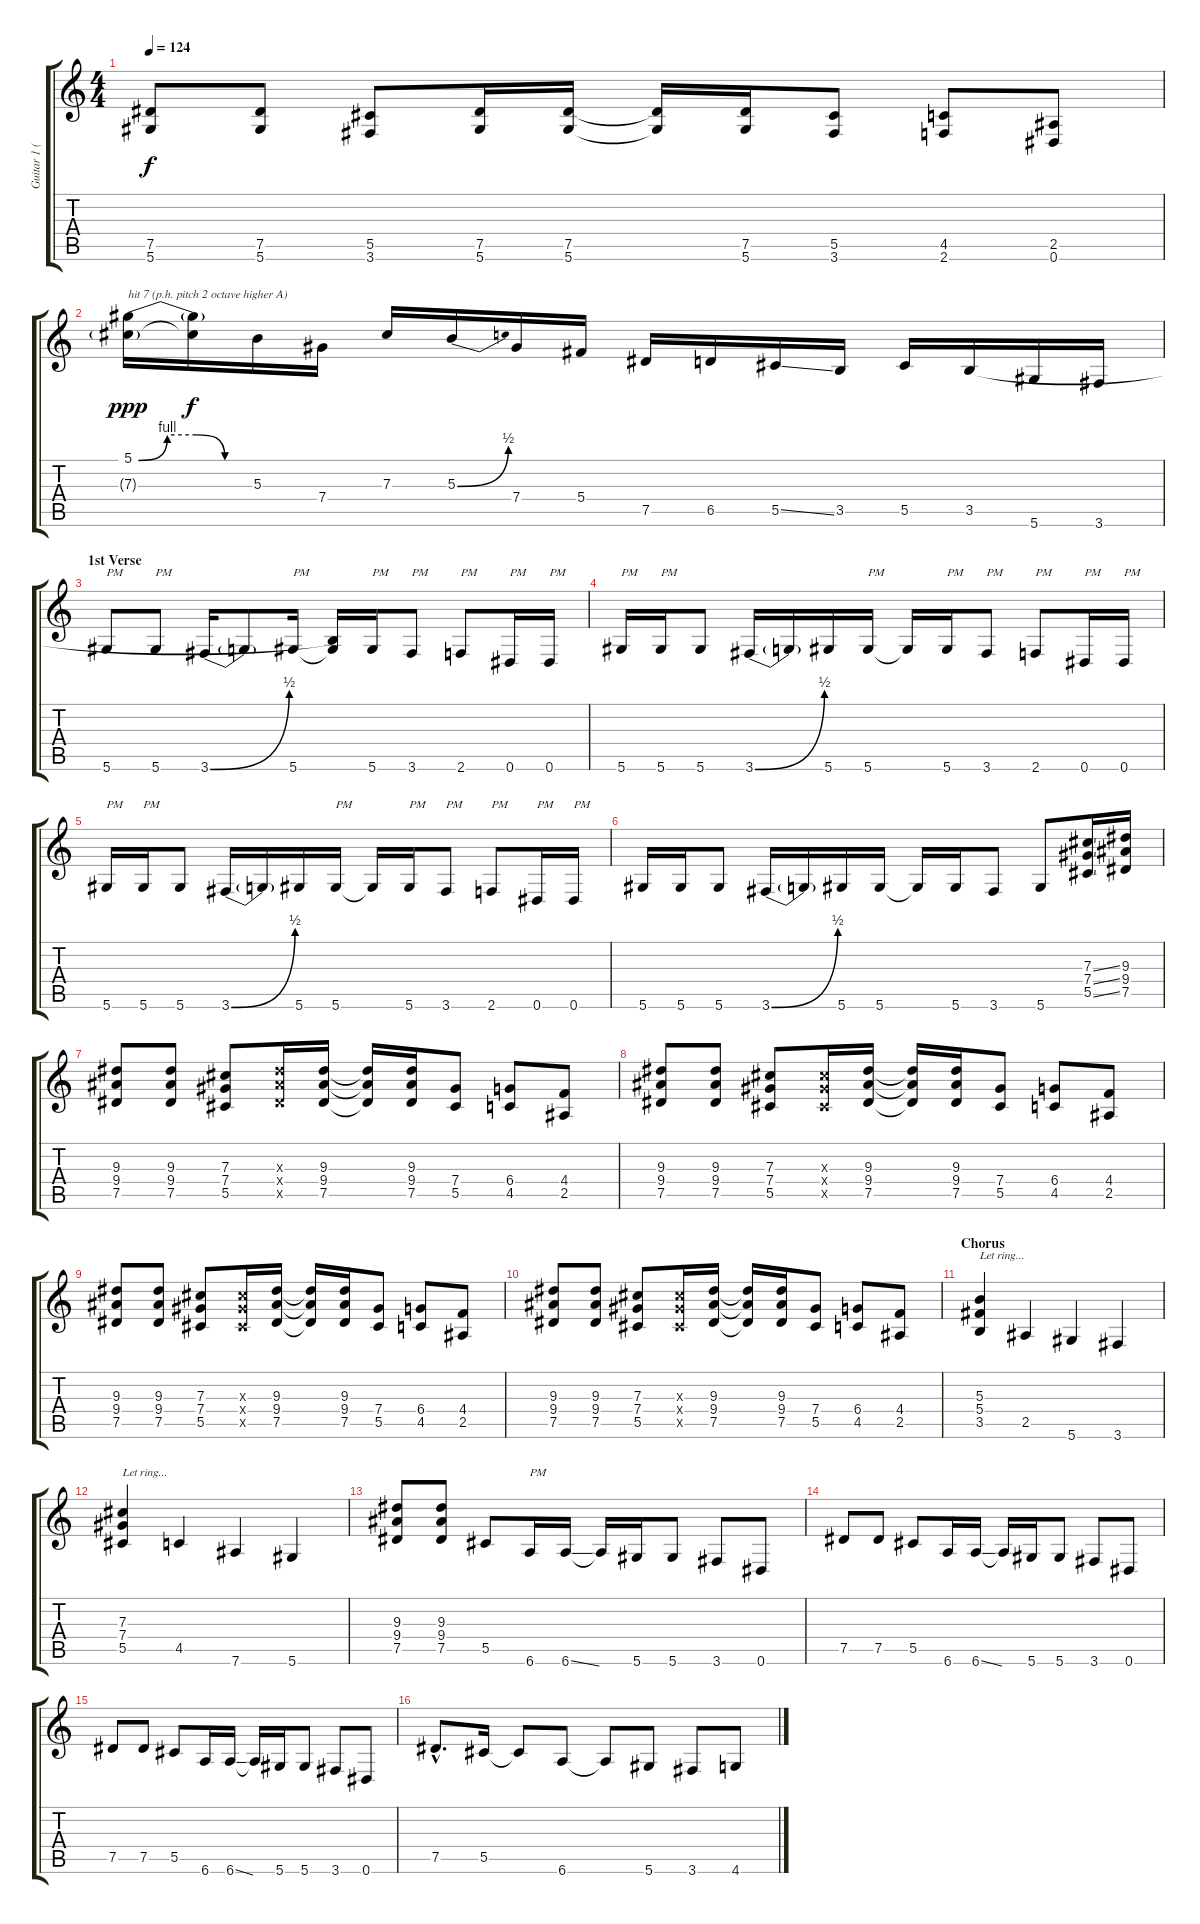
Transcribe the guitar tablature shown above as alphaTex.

\track ("Guitar 1 (Slash)" "Guitar 1 (") {instrument overdrivenguitar}
\staff {score tabs}
\tuning (Eb4 Bb3 Gb3 Db3 Ab2 Eb2) {hide}
\ts (4 4)
\tempo 124
\clef g2
\ks c
(7.5 5.6).8{dy f} (7.5 5.6).8 (5.5 3.6).8 (7.5 5.6).16 (7.5 5.6).16 (7.5{t} 5.6{t}).16 (7.5 5.6).16 (5.5 3.6).8 (4.5 2.6).8 (2.5 0.6).8 |
(5.1{be (custom 0 0 15 4 30 4 45 0 60 0)} 7.3{g}).16{txt "hit 7 (p.h. pitch 2 octave higher A)" dy ppp} (5.1{t} 7.3{t}).16{dy f} 5.3.16 7.4.16 7.3.16 5.3{be (bend 0 0 60 2)}.16 7.4.16 5.4.16 7.5.16 6.5.16 5.5{ss}.16 3.5.16 5.5.16 3.5.16 5.6.16 3.6.16 |
\section ("" "1st Verse")
5.6.8{txt "PM"} 5.6.8{txt "PM"} 3.6{be (bend 0 0 60 2)}.16 3.6{t}.8 5.6.16{txt "PM"} (3.5{t} 5.6{t}).16 5.6.16{txt "PM"} 3.6.8{txt "PM"} 2.6.8{txt "PM"} 0.6.16{txt "PM"} 0.6.16{txt "PM"} |
5.6.16{txt "PM"} 5.6.16{txt "PM"} 5.6.8 3.6{be (bend 0 0 60 2)}.16 3.6{t}.16 5.6.16 5.6.16{txt "PM"} 5.6{t}.16 5.6.16{txt "PM"} 3.6.8{txt "PM"} 2.6.8{txt "PM"} 0.6.16{txt "PM"} 0.6.16{txt "PM"} |
5.6.16{txt "PM"} 5.6.16{txt "PM"} 5.6.8 3.6{be (bend 0 0 60 2)}.16 3.6{t}.16 5.6.16 5.6.16{txt "PM"} 5.6{t}.16 5.6.16{txt "PM"} 3.6.8{txt "PM"} 2.6.8{txt "PM"} 0.6.16{txt "PM"} 0.6.16{txt "PM"} |
5.6.16 5.6.16 5.6.8 3.6{be (bend 0 0 60 2)}.16 3.6{t}.16 5.6.16 5.6.16 5.6{t}.16 5.6.16 3.6.8 5.6.8 (7.3{ss} 7.4{ss} 5.5{ss}).16 (9.3 9.4 7.5).16 |
(9.3 9.4 7.5).8 (9.3 9.4 7.5).8 (7.3 7.4 5.5).8 (9.3{x} 9.4{x} 7.5{x}).16 (9.3 9.4 7.5).16 (9.3{t} 9.4{t} 7.5{t}).16 (9.3 9.4 7.5).16 (7.4 5.5).8 (6.4 4.5).8 (4.4 2.5).8 |
(9.3 9.4 7.5).8 (9.3 9.4 7.5).8 (7.3 7.4 5.5).8 (7.3{x} 7.4{x} 5.5{x}).16 (9.3 9.4 7.5).16 (9.3{t} 9.4{t} 7.5{t}).16 (9.3 9.4 7.5).16 (7.4 5.5).8 (6.4 4.5).8 (4.4 2.5).8 |
(9.3 9.4 7.5).8 (9.3 9.4 7.5).8 (7.3 7.4 5.5).8 (7.3{x} 7.4{x} 5.5{x}).16 (9.3 9.4 7.5).16 (9.3{t} 9.4{t} 7.5{t}).16 (9.3 9.4 7.5).16 (7.4 5.5).8 (6.4 4.5).8 (4.4 2.5).8 |
(9.3 9.4 7.5).8 (9.3 9.4 7.5).8 (7.3 7.4 5.5).8 (7.3{x} 7.4{x} 5.5{x}).16 (9.3 9.4 7.5).16 (9.3{t} 9.4{t} 7.5{t}).16 (9.3 9.4 7.5).16 (7.4 5.5).8 (6.4 4.5).8 (4.4 2.5).8 |
\section ("" "Chorus")
(5.3 5.4 3.5).4{txt "Let ring..."} 2.5.4 5.6.4 3.6.4 |
(7.3 7.4 5.5).4{txt "Let ring..."} 4.5.4 7.6.4 5.6.4 |
(9.3 9.4 7.5).8 (9.3 9.4 7.5).8 5.5.8 6.6.16{txt "PM"} 6.6{ss}.16 6.6{t}.16 5.6.16 5.6.8 3.6.8 0.6.8 |
7.5.8 7.5.8 5.5.8 6.6.16 6.6{ss}.16 6.6{t}.16 5.6.16 5.6.8 3.6.8 0.6.8 |
7.5.8 7.5.8 5.5.8 6.6.16 6.6{ss}.16 6.6{t}.16 5.6.16 5.6.8 3.6.8 0.6.8 |
7.5{hac}.8{d} 5.5.16 5.5{t}.8 6.6.8 6.6{t}.8 5.6.8 3.6.8 4.6.8
